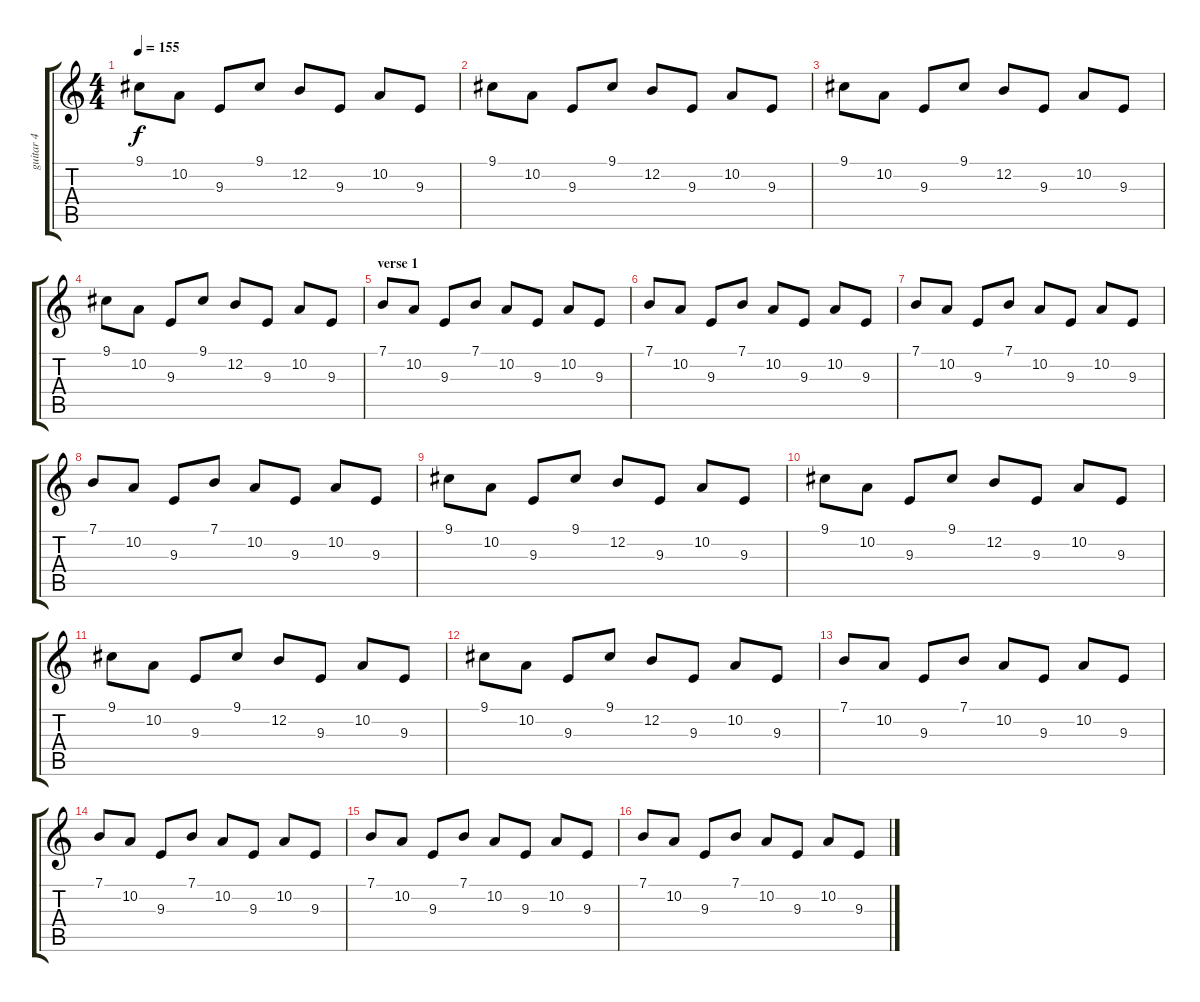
\track ("guitar 4" "guitar 4") {instrument fx4atmosphere}
\staff {score tabs}
\tuning (E4 B3 G3 D3 A2 E2) {hide}
\ts (4 4)
\tempo 155
\clef g2
\ks c
9.1.8{dy f} 10.2.8 9.3.8 9.1.8 12.2.8 9.3.8 10.2.8 9.3.8 |
9.1.8 10.2.8 9.3.8 9.1.8 12.2.8 9.3.8 10.2.8 9.3.8 |
9.1.8 10.2.8 9.3.8 9.1.8 12.2.8 9.3.8 10.2.8 9.3.8 |
9.1.8 10.2.8 9.3.8 9.1.8 12.2.8 9.3.8 10.2.8 9.3.8 |
\section ("" "verse 1")
7.1.8 10.2.8 9.3.8 7.1.8 10.2.8 9.3.8 10.2.8 9.3.8 |
7.1.8 10.2.8 9.3.8 7.1.8 10.2.8 9.3.8 10.2.8 9.3.8 |
7.1.8 10.2.8 9.3.8 7.1.8 10.2.8 9.3.8 10.2.8 9.3.8 |
7.1.8 10.2.8 9.3.8 7.1.8 10.2.8 9.3.8 10.2.8 9.3.8 |
9.1.8 10.2.8 9.3.8 9.1.8 12.2.8 9.3.8 10.2.8 9.3.8 |
9.1.8 10.2.8 9.3.8 9.1.8 12.2.8 9.3.8 10.2.8 9.3.8 |
9.1.8 10.2.8 9.3.8 9.1.8 12.2.8 9.3.8 10.2.8 9.3.8 |
9.1.8 10.2.8 9.3.8 9.1.8 12.2.8 9.3.8 10.2.8 9.3.8 |
7.1.8 10.2.8 9.3.8 7.1.8 10.2.8 9.3.8 10.2.8 9.3.8 |
7.1.8 10.2.8 9.3.8 7.1.8 10.2.8 9.3.8 10.2.8 9.3.8 |
7.1.8 10.2.8 9.3.8 7.1.8 10.2.8 9.3.8 10.2.8 9.3.8 |
7.1.8 10.2.8 9.3.8 7.1.8 10.2.8 9.3.8 10.2.8 9.3.8
